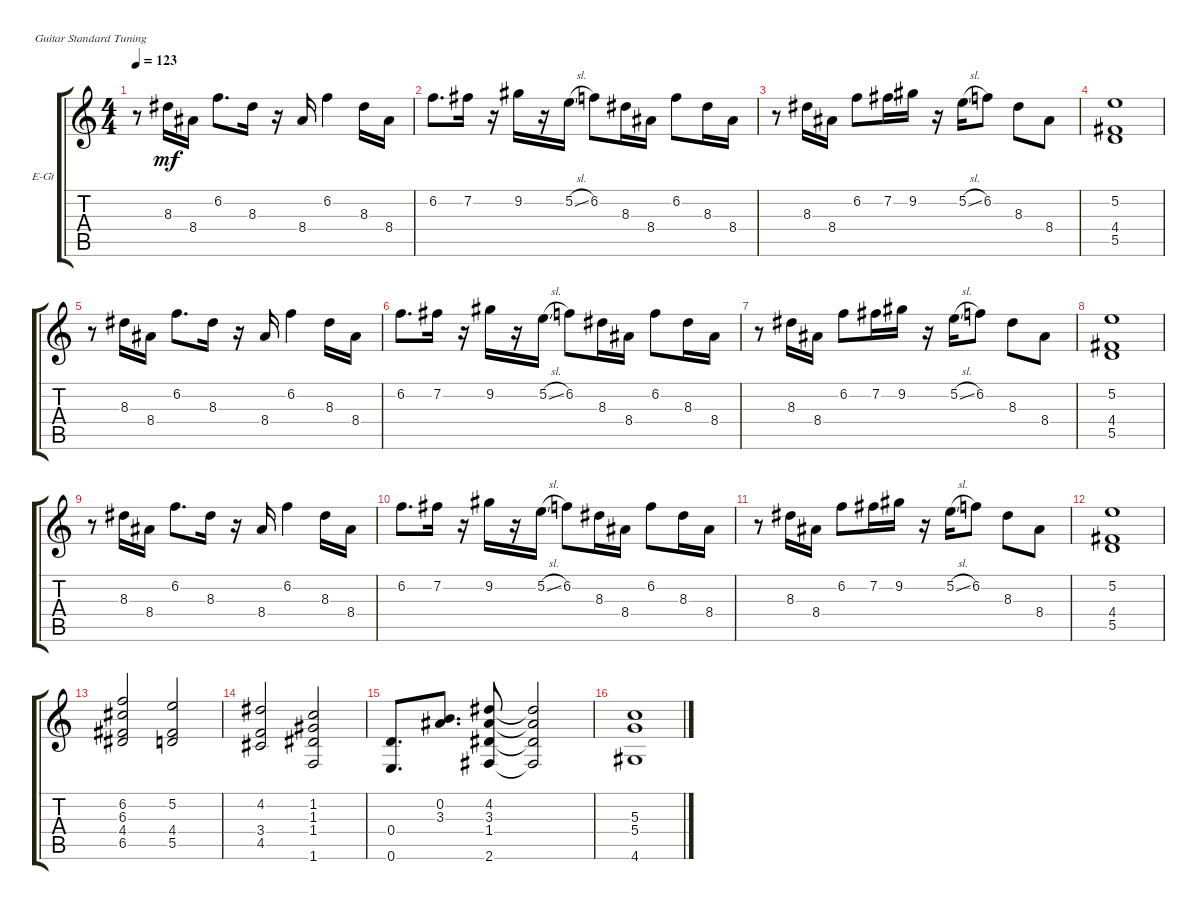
\defaultSystemsLayout 4
\bracketExtendMode groupsimilarinstruments
\firstSystemTrackNameOrientation horizontal
\otherSystemsTrackNameOrientation horizontal
\track ("Electric Guitar" "E-Gt") {instrument electricguitarclean}
\staff {score tabs}
\tuning (E4 B3 G3 D3 A2 E2)
\ts (4 4)
\tempo 123
\clef g2
\ks c
r.8{dy mf instrument electricguitarclean} 8.3.16 8.4.16 6.2.8{d} 8.3.16 r.16 8.4.16 6.2.4 8.3.16 8.4.16 |
6.2.8{d} 7.2.16 r.16 9.2.16 r.16 5.2{sl}.16 6.2.8 8.3.16 8.4.16 6.2.8 8.3.16 8.4.16 |
r.8 8.3.16 8.4.16 6.2.8 7.2.16 9.2.16 r.16 5.2{sl}.16 6.2.8 8.3.8 8.4.8 |
(5.5 4.4 5.2).1 |
r.8 8.3.16 8.4.16 6.2.8{d} 8.3.16 r.16 8.4.16 6.2.4 8.3.16 8.4.16 |
6.2.8{d} 7.2.16 r.16 9.2.16 r.16 5.2{sl}.16 6.2.8 8.3.16 8.4.16 6.2.8 8.3.16 8.4.16 |
r.8 8.3.16 8.4.16 6.2.8 7.2.16 9.2.16 r.16 5.2{sl}.16 6.2.8 8.3.8 8.4.8 |
(5.5 4.4 5.2).1 |
r.8 8.3.16 8.4.16 6.2.8{d} 8.3.16 r.16 8.4.16 6.2.4 8.3.16 8.4.16 |
6.2.8{d} 7.2.16 r.16 9.2.16 r.16 5.2{sl}.16 6.2.8 8.3.16 8.4.16 6.2.8 8.3.16 8.4.16 |
r.8 8.3.16 8.4.16 6.2.8 7.2.16 9.2.16 r.16 5.2{sl}.16 6.2.8 8.3.8 8.4.8 |
(5.5 4.4 5.2).1 |
(6.5 4.4 6.3 6.2).2 (5.5 4.4 5.2).2 |
(4.5 3.4 4.2).2 (1.6 1.4 1.3 1.2).2 |
(0.6 0.4).8{d} (3.3 0.2).8{d} (2.6 1.4 3.3 4.2).8 (2.6{t} 1.4{t} 3.3{t} 4.2{t}).2 |
(4.6 5.4 5.3).1
